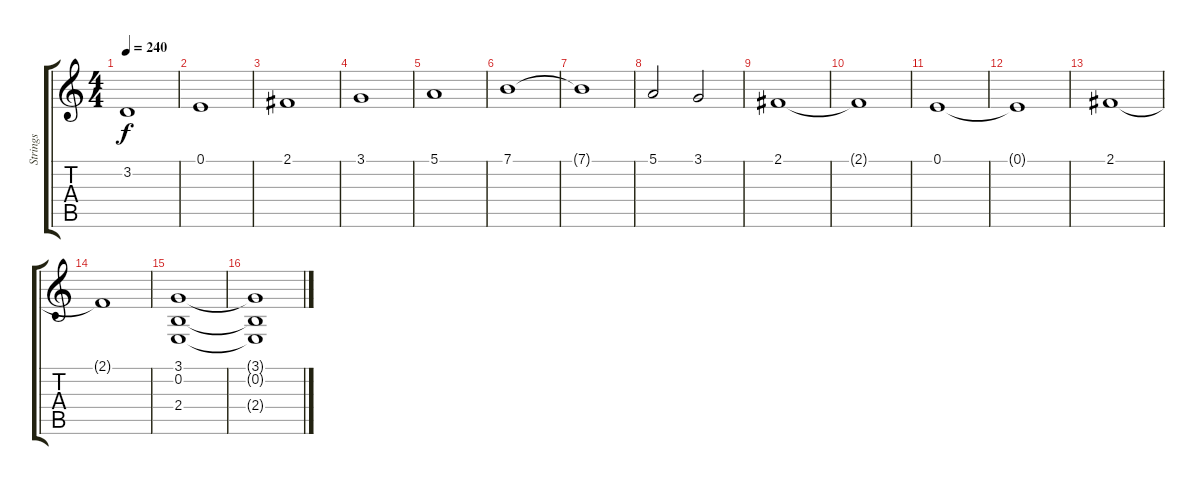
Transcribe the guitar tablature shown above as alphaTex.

\track ("Strings" "Strings") {instrument stringensemble1}
\staff {score tabs}
\tuning (E4 B3 G3 D3 A2 E2) {hide}
\ts (4 4)
\tempo 240
\clef g2
\ks c
3.2.1{dy f} |
0.1.1 |
2.1.1 |
3.1.1 |
5.1.1 |
7.1.1 |
7.1{t}.1 |
5.1.2 3.1.2 |
2.1.1 |
2.1{t}.1 |
0.1.1 |
0.1{t}.1 |
2.1.1 |
2.1{t}.1 |
(3.1 0.2 2.4).1 |
(3.1{t} 0.2{t} 2.4{t}).1
